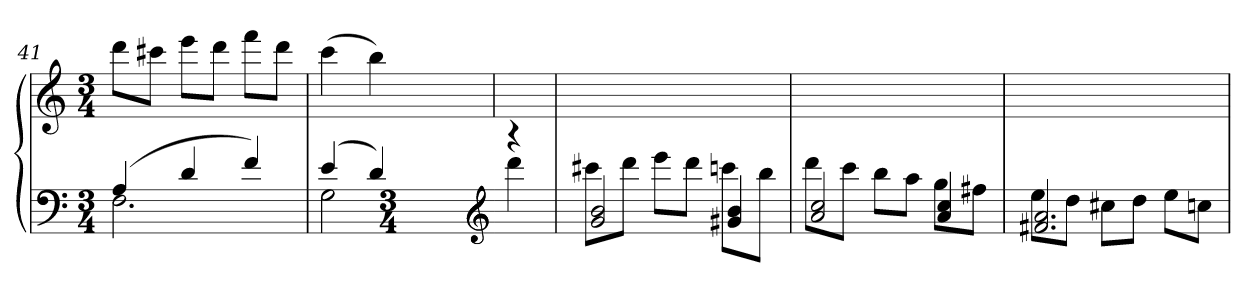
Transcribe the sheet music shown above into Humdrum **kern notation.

**kern	**kern
*part1	*part1
*staff2	*staff1
*clefF4	*clefG2
*k[]	*k[]
*M3/4	*M3/4
=41	=41
*^	*
(4A	2.F	8dddL
.	.	8ccc#XJ
4d	.	8eeeL
.	.	8dddJ
4f)	.	8fffL
.	.	8dddJ
=42	=42	=42
(4e	2G	(4ccc
4d)	.	4bb)
*clefG2	*	*
*k[]	*	*
*M3/4	*	*
=-	=-	=
4r	4ddd	4ryy
=43	=43	=43
2g 2b	8ccc#XL	2.ryy
.	8dddJ	.
.	8eeeL	.
.	8dddJ	.
4g#X 4b	8cccnL	.
.	8bbJ	.
=44	=44	=44
2a 2cc	8dddL	2.ryy
.	8cccJ	.
.	8bbL	.
.	8aaJ	.
4a 4cc	8ggL	.
.	8ff#XJ	.
=45	=45	=45
2.f#X 2.a	8eeL	2.ryy
.	8ddJ	.
.	8cc#XL	.
.	8ddJ	.
.	8eeL	.
.	8ccnJ	.
*v	*v	*
=	=
*-	*-
